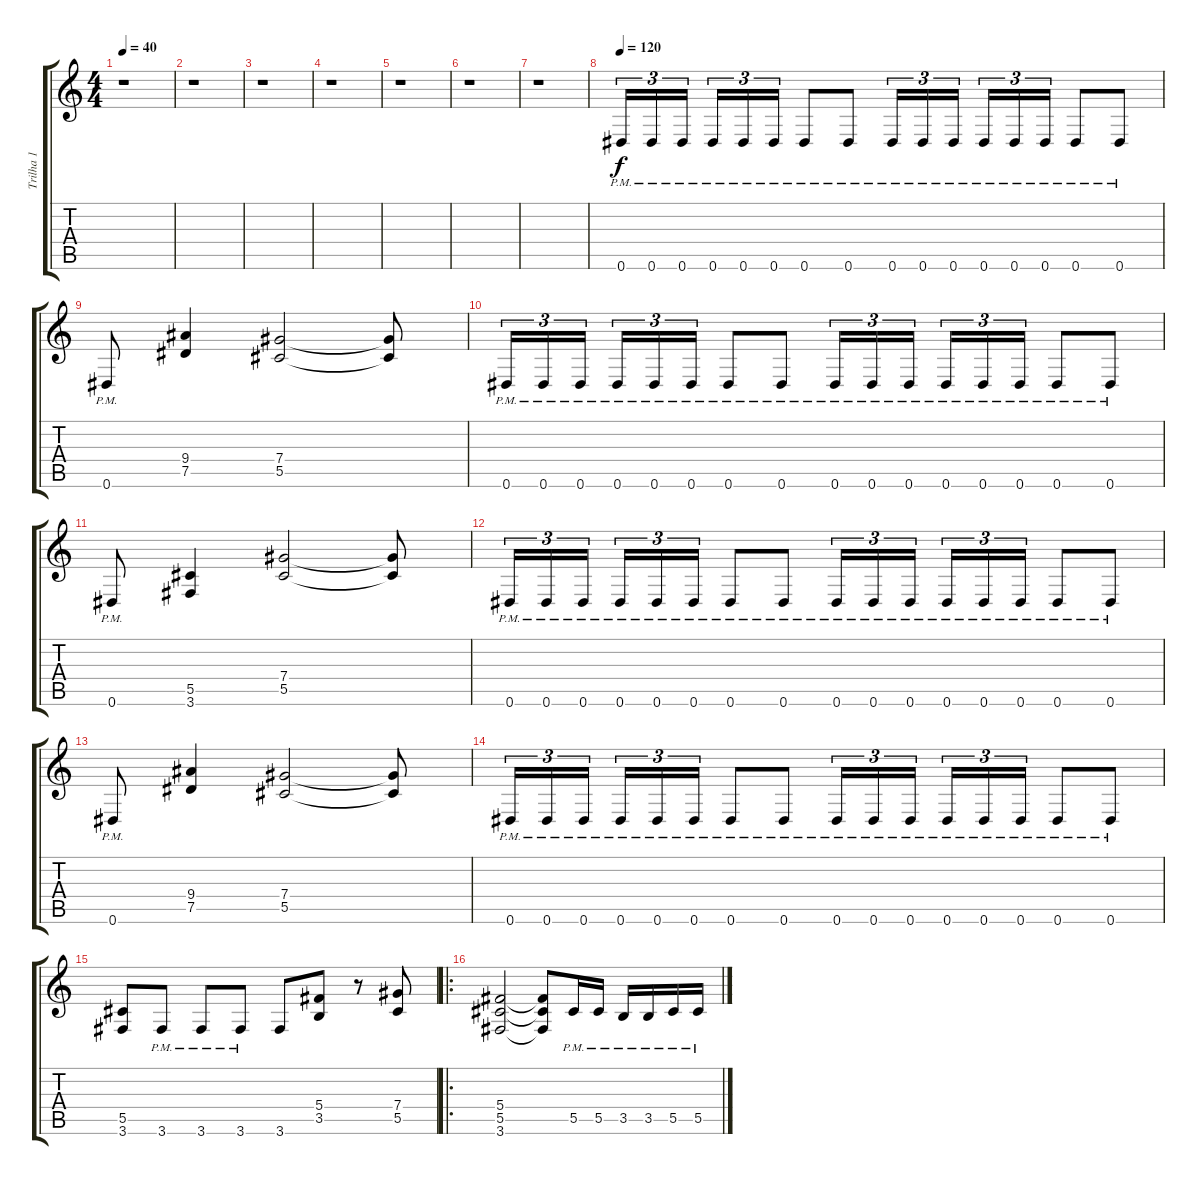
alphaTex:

\track ("Trilha 1" "Trilha 1") {instrument distortionguitar}
\staff {score tabs}
\tuning (Eb4 Bb3 Gb3 Db3 Ab2 Eb2) {hide}
\ts (4 4)
\tempo 40
\clef g2
\ks c
r.1{dy f} |
r.1 |
r.1 |
r.1 |
r.1 |
r.1 |
r.1 |
\tempo 120
0.6{pm}.16{tu (3 2)} 0.6{pm}.16{tu (3 2)} 0.6{pm}.16{tu (3 2)} 0.6{pm}.16{tu (3 2)} 0.6{pm}.16{tu (3 2)} 0.6{pm}.16{tu (3 2)} 0.6{pm}.8 0.6{pm}.8 0.6{pm}.16{tu (3 2)} 0.6{pm}.16{tu (3 2)} 0.6{pm}.16{tu (3 2)} 0.6{pm}.16{tu (3 2)} 0.6{pm}.16{tu (3 2)} 0.6{pm}.16{tu (3 2)} 0.6{pm}.8 0.6{pm}.8 |
0.6{pm}.8 (9.4 7.5).4 (7.4 5.5).2 (7.4{t} 5.5{t}).8 |
0.6{pm}.16{tu (3 2)} 0.6{pm}.16{tu (3 2)} 0.6{pm}.16{tu (3 2)} 0.6{pm}.16{tu (3 2)} 0.6{pm}.16{tu (3 2)} 0.6{pm}.16{tu (3 2)} 0.6{pm}.8 0.6{pm}.8 0.6{pm}.16{tu (3 2)} 0.6{pm}.16{tu (3 2)} 0.6{pm}.16{tu (3 2)} 0.6{pm}.16{tu (3 2)} 0.6{pm}.16{tu (3 2)} 0.6{pm}.16{tu (3 2)} 0.6{pm}.8 0.6{pm}.8 |
0.6{pm}.8 (5.5 3.6).4 (7.4 5.5).2 (7.4{t} 5.5{t}).8 |
0.6{pm}.16{tu (3 2)} 0.6{pm}.16{tu (3 2)} 0.6{pm}.16{tu (3 2)} 0.6{pm}.16{tu (3 2)} 0.6{pm}.16{tu (3 2)} 0.6{pm}.16{tu (3 2)} 0.6{pm}.8 0.6{pm}.8 0.6{pm}.16{tu (3 2)} 0.6{pm}.16{tu (3 2)} 0.6{pm}.16{tu (3 2)} 0.6{pm}.16{tu (3 2)} 0.6{pm}.16{tu (3 2)} 0.6{pm}.16{tu (3 2)} 0.6{pm}.8 0.6{pm}.8 |
0.6{pm}.8 (9.4 7.5).4 (7.4 5.5).2 (7.4{t} 5.5{t}).8 |
0.6{pm}.16{tu (3 2)} 0.6{pm}.16{tu (3 2)} 0.6{pm}.16{tu (3 2)} 0.6{pm}.16{tu (3 2)} 0.6{pm}.16{tu (3 2)} 0.6{pm}.16{tu (3 2)} 0.6{pm}.8 0.6{pm}.8 0.6{pm}.16{tu (3 2)} 0.6{pm}.16{tu (3 2)} 0.6{pm}.16{tu (3 2)} 0.6{pm}.16{tu (3 2)} 0.6{pm}.16{tu (3 2)} 0.6{pm}.16{tu (3 2)} 0.6{pm}.8 0.6{pm}.8 |
(5.5 3.6).8 3.6{pm}.8 3.6{pm}.8 3.6{pm}.8 3.6.8 (5.4 3.5).8 r.8 (7.4 5.5).8 |
\ro
(5.4 5.5 3.6).2 (5.4{t} 5.5{t} 3.6{t}).8 5.5{pm}.16 5.5{pm}.16 3.5{pm}.16 3.5{pm}.16 5.5{pm}.16 5.5{pm}.16
